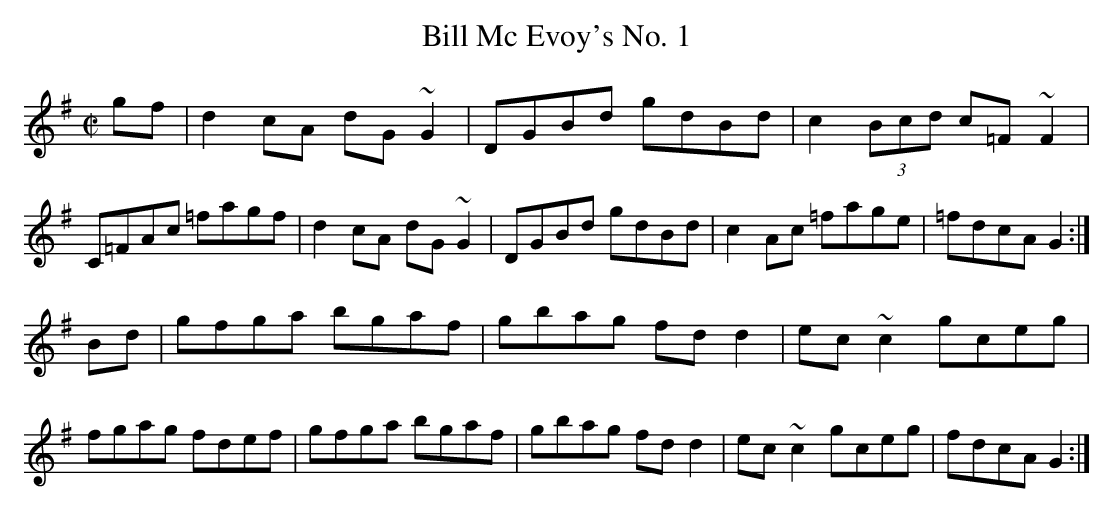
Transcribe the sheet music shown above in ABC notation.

X:1.1
T:Bill Mc Evoy's No. 1
M:C|
K:G
gf|d2cA dG~G2|DGBd gdBd|c2(3Bcd c=F~F2|C=FAc =fagf|        d2cA dG~G2|DGBd gdBd|c2Ac =fage|=fdcA G2:|
Bd|gfga bgaf|gbag fdd2|ec~c2 gceg|fgag fdef|               gfga bgaf|gbag fdd2|ec~c2 gceg|fdcA G2:|
